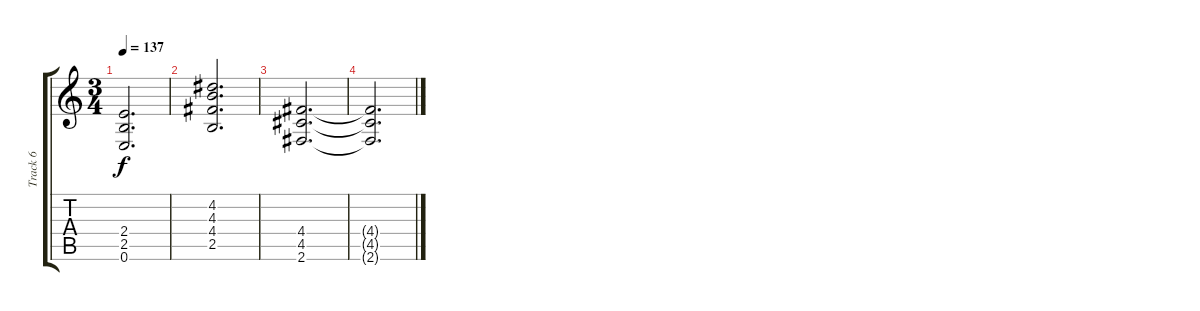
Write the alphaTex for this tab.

\track ("Track 6" "Track 6") {instrument distortionguitar}
\staff {score tabs}
\tuning (E4 B3 G3 D3 A2 E2) {hide}
\ts (3 4)
\tempo 137
\clef g2
\ks c
(2.4 2.5 0.6).2{d dy f} |
(4.2 4.3 4.4 2.5).2{d} |
(4.4 4.5 2.6).2{d} |
(4.4{t} 4.5{t} 2.6{t}).2{d}
